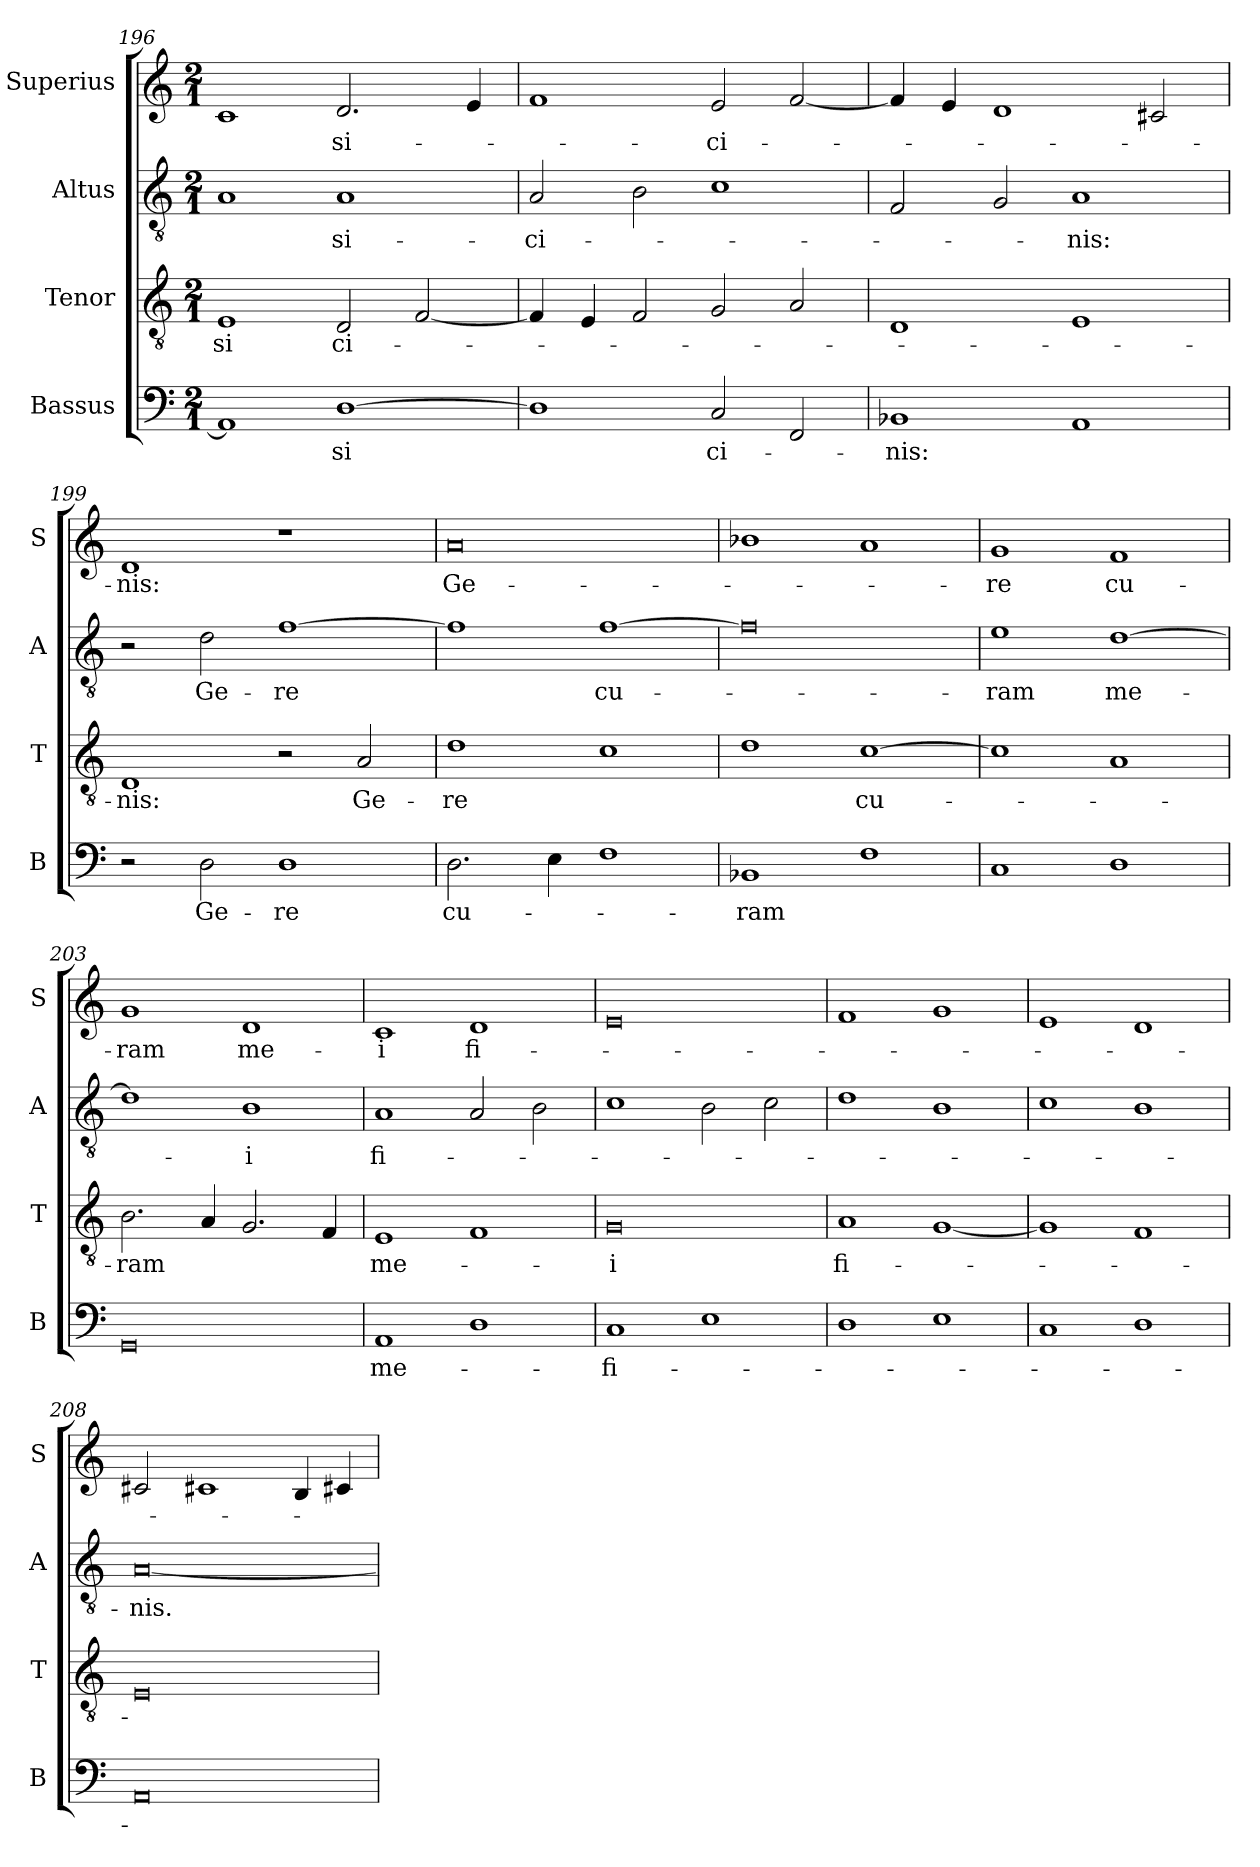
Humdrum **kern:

**kern	**text	**kern	**text	**kern	**text	**kern	**text
*part4	*part4	*part3	*part3	*part2	*part2	*part1	*part1
*staff4	*staff4	*staff3	*staff3	*staff2	*staff2	*staff1	*staff1
*I"Bassus	*	*I"Tenor	*	*I"Altus	*	*I"Superius	*
*I'B	*	*I'T	*	*I'A	*	*I'S	*
*clefF4	*	*clefGv2	*	*clefGv2	*	*clefG2	*
*k[]	*	*k[]	*	*k[]	*	*k[]	*
*M2/1	*	*M2/1	*	*M2/1	*	*M2/1	*
=196	=196	=196	=196	=196	=196	=196	=196
1AA]	.	1E	-si	1A	.	1c	.
[1D	-si	2D	ci-	1A	-si-	2.d	-si-
.	.	[2F	.	.	.	.	.
.	.	.	.	.	.	4e	.
=197	=197	=197	=197	=197	=197	=197	=197
1D]	.	4F]	.	2A	-ci-	1f	.
.	.	4E	.	.	.	.	.
.	.	2F	.	2B	.	.	.
2C	ci-	2G	.	1c	.	2e	-ci-
2FF	.	2A	.	.	.	[2f	.
=198	=198	=198	=198	=198	=198	=198	=198
1BB-X	-nis:	1D	.	2F	.	4f]	.
.	.	.	.	.	.	4e	.
.	.	.	.	2G	.	1d	.
1AA	.	1E	.	1A	-nis:	.	.
.	.	.	.	.	.	2c#X	.
=199	=199	=199	=199	=199	=199	=199	=199
2r	.	1D	-nis:	2r	.	1d	-nis:
2D	Ge-	.	.	2d	Ge-	.	.
1D	-re	2r	.	[1f	-re	1r	.
.	.	2A	Ge-	.	.	.	.
=200	=200	=200	=200	=200	=200	=200	=200
2.D	cu-	1d	-re	1f]	.	0a	Ge-
4E	.	.	.	.	.	.	.
1F	.	1c	.	[1f	cu-	.	.
=201	=201	=201	=201	=201	=201	=201	=201
1BB-X	-ram	1d	.	0f]	.	1b-X	.
1F	.	[1c	cu-	.	.	1a	.
=202	=202	=202	=202	=202	=202	=202	=202
1C	.	1c]	.	1e	-ram	1g	-re
1D	.	1A	.	[1d	me-	1f	cu-
=203	=203	=203	=203	=203	=203	=203	=203
0GG	.	2.B	-ram	1d]	.	1g	-ram
.	.	4A	.	.	.	.	.
.	.	2.G	.	1B	-i	1d	me-
.	.	4F	.	.	.	.	.
=204	=204	=204	=204	=204	=204	=204	=204
1AA	me-	1E	me-	1A	fi-	1c	-i
1D	.	1F	.	2A	.	1d	fi-
.	.	.	.	2B	.	.	.
=205	=205	=205	=205	=205	=205	=205	=205
1C	-fi-	0G	-i	1c	.	0e	.
1E	.	.	.	2B	.	.	.
.	.	.	.	2c	.	.	.
=206	=206	=206	=206	=206	=206	=206	=206
1D	.	1A	fi-	1d	.	1f	.
1E	.	[1G	.	1B	.	1g	.
=207	=207	=207	=207	=207	=207	=207	=207
1C	.	1G]	.	1c	.	1e	.
1D	.	1F	.	1B	.	1d	.
=208	=208	=208	=208	=208	=208	=208	=208
0AA	.	0E	.	[0A	-nis.	2c#X	.
.	.	.	.	.	.	1c#X	.
.	.	.	.	.	.	4B	.
.	.	.	.	.	.	4c#X	.
=	=	=	=	=	=	=	=
*-	*-	*-	*-	*-	*-	*-	*-
